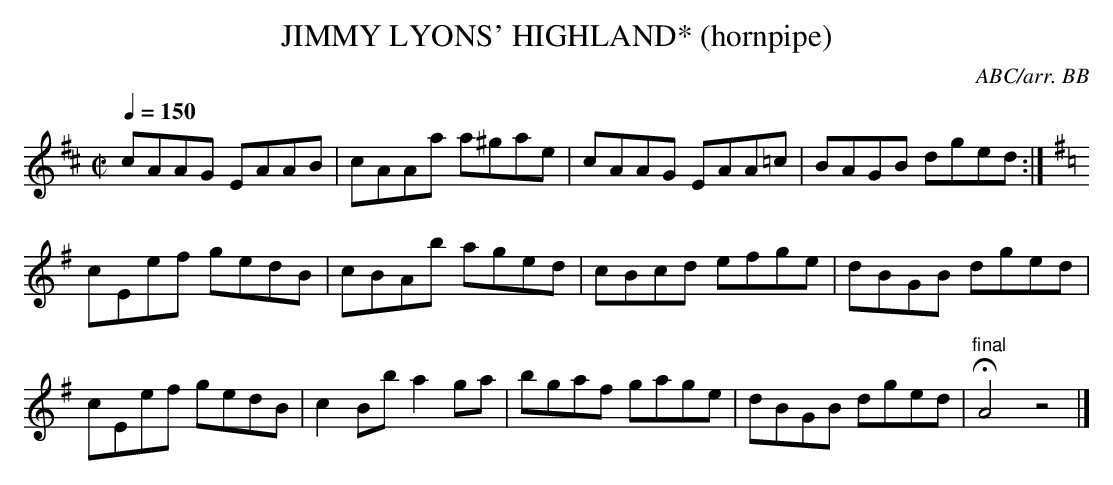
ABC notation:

X:1
T:JIMMY LYONS' HIGHLAND* (hornpipe)
C:ABC/arr. BB
Q:1/4=150
L:1/8 % dotted rhythm in part A
M:C|
K:Amix
cAAG EAAB|cAAa a^gae|cAAG EAA=c|BAGB dged:|
K:Ador
cEef gedB|cBAb aged|cBcd efge|dBGB dged|
cEef gedB|c2Bb a2ga|bgaf gage|dBGB dged|\
"final"HA4z4|]
